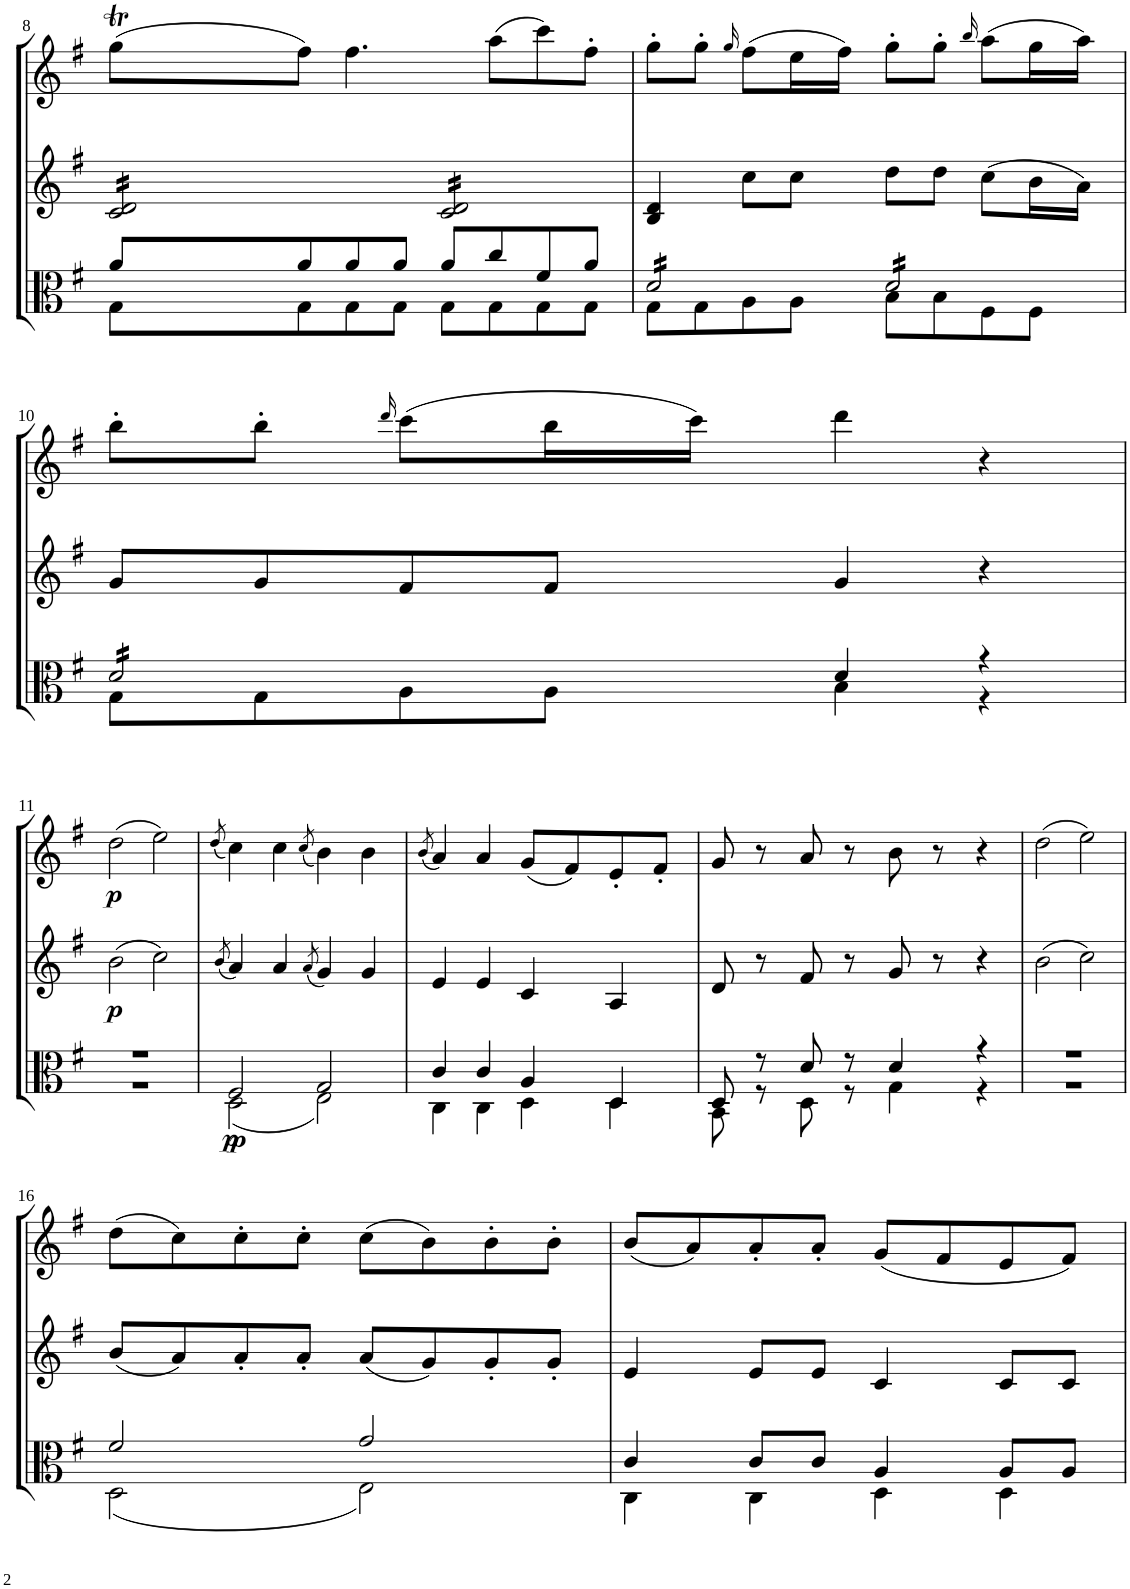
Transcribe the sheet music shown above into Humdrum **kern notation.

**kern	**dynam	**kern	**dynam	**kern	**dynam
*part3	*part3	*part2	*part2	*part1	*part1
*staff3	*staff3	*staff2	*staff2	*staff1	*staff1
*I"Viola/Violoncello	*	*I"Violino II	*	*I"Violino I	*
!!LO:PB:g=z
*clefC3	*	*clefG2	*	*clefG2	*
*k[f#]	*	*k[f#]	*	*k[f#]	*
*M4/4	*	*M4/4	*	*M4/4	*
*met(c)	*	*met(c)	*	*met(c)	*
=8	=8	=8	=8	=8	=8
*^	*	*	*	*^	*
*	*	*	*tremolo	*	*	*	*
8a/L	8G\L	.	16c/ 16d/LL	.	(8ggT\L	32gg!	.
.	.	.	.	.	.	32aa!	.
.	.	.	16c/ 16d/	.	.	16gg!	.
8a/	8G\	.	16c/ 16d/	.	8ff#\J)	2..ryy	.
.	.	.	16c/ 16d/	.	.	.	.
8a/	8G\	.	16c/ 16d/	.	4.ff#\	.	.
.	.	.	16c/ 16d/	.	.	.	.
8a/J	8G\J	.	16c/ 16d/	.	.	.	.
.	.	.	16c/ 16d/JJ	.	.	.	.
8a/L	8G\L	.	16c/ 16d/LL	.	.	.	.
.	.	.	16c/ 16d/	.	.	.	.
8cc/	8G\	.	16c/ 16d/	.	(8aa\L	.	.
.	.	.	16c/ 16d/	.	.	.	.
8f#/	8G\	.	16c/ 16d/	.	8ccc\)	.	.
.	.	.	16c/ 16d/	.	.	.	.
8a/J	8G\J	.	16c/ 16d/	.	8ff#'>\J	.	.
.	.	.	16c/ 16d/JJ	.	.	.	.
*	*	*	*Xtremolo	*	*	*	*
*	*	*	*	*	*v	*v	*
=9	=9	=9	=9	=9	=9	=9
*tremolo	*	*	*	*	*	*
16d/LL	8G\L	.	4B/ 4d/	.	8gg'\L	.
16d/	.	.	.	.	.	.
16d/	8G\	.	.	.	8gg'\J	.
16d/	.	.	.	.	.	.
.	.	.	.	.	16qgg/	.
16d/	8A\	.	8cc\L	.	(8ff#\L	.
16d/	.	.	.	.	.	.
16d/	8A\J	.	8cc\J	.	16ee\L	.
16d/JJ	.	.	.	.	16ff#\JJ)	.
16d/LL	8B\L	.	8dd\L	.	8gg'\L	.
16d/	.	.	.	.	.	.
16d/	8B\	.	8dd\J	.	8gg'\J	.
16d/	.	.	.	.	.	.
.	.	.	.	.	16qbb/	.
16d/	8F#\	.	(8cc\L	.	(8aa\L	.
16d/	.	.	.	.	.	.
16d/	8F#\J	.	16b\L	.	16gg\L	.
16d/JJ	.	.	16a\JJ)	.	16aa\JJ)	.
!!LO:LB:g=z
=10	=10	=10	=10	=10	=10	=10
16d/LL	8G\L	.	8g/L	.	8bb'\L	.
16d/	.	.	.	.	.	.
16d/	8G\	.	8g/	.	8bb'\J	.
16d/	.	.	.	.	.	.
.	.	.	.	.	16qddd/	.
16d/	8A\	.	8f#/	.	(8ccc\L	.
16d/	.	.	.	.	.	.
16d/	8A\J	.	8f#/J	.	16bb\L	.
16d/JJ	.	.	.	.	16ccc\JJ)	.
*Xtremolo	*	*	*	*	*	*
4d/	4B\	.	4g/	.	4ddd\	.
4r	4r	.	4r	.	4r	.
!!LO:LB:g=z
=11	=11	=11	=11	=11	=11	=11
!	!	!	!	!LO:DY:b	!	!LO:DY:b
1r	1r	.	(2b\	p	(2dd\	p
.	.	.	2cc\)	.	2ee\)	.
=12	=12	=12	=12	=12	=12	=12
.	.	.	(8qb/	.	(8qdd/	.
!	!	!LO:DY:b	!	!	!	!
!	!	!LO:DY:n=1:b	!	!	!	!
2F#/	(2D\	p p	4a/)	.	4cc\)	.
.	.	.	4a/	.	4cc\	.
.	.	.	(8qa/	.	(8qcc/	.
2G/	2E\)	.	4g/)	.	4b\)	.
.	.	.	4g/	.	4b\	.
=13	=13	=13	=13	=13	=13	=13
.	.	.	.	.	(8qb/	.
4c/	4C\	.	4e/	.	4a/)	.
4c/	4C\	.	4e/	.	4a/	.
4A/	4D\	.	4c/	.	(8g/L	.
.	.	.	.	.	8f#/)	.
4D/	4D\	.	4A/	.	8e'/	.
.	.	.	.	.	8f#'/J	.
=14	=14	=14	=14	=14	=14	=14
8D/	8BB\	.	8d/	.	8g/	.
8r	8r	.	8r	.	8r	.
8d/	8D\	.	8f#/	.	8a/	.
8r	8r	.	8r	.	8r	.
4d/	4G\	.	8g/	.	8b\	.
.	.	.	8r	.	8r	.
4r	4r	.	4r	.	4r	.
=15	=15	=15	=15	=15	=15	=15
1r	1r	.	(2b\	.	(2dd\	.
.	.	.	2cc\)	.	2ee\)	.
!!LO:LB:g=z
=16	=16	=16	=16	=16	=16	=16
2f#/	(2D\	.	(8b/L	.	(8dd\L	.
.	.	.	8a/)	.	8cc\)	.
.	.	.	8a'/	.	8cc'\	.
.	.	.	8a'/J	.	8cc'\J	.
2g/	2E\)	.	(8a/L	.	(8cc\L	.
.	.	.	8g/)	.	8b\)	.
.	.	.	8g'/	.	8b'\	.
.	.	.	8g'/J	.	8b'\J	.
=17	=17	=17	=17	=17	=17	=17
4c/	4C\	.	4e/	.	(8b/L	.
.	.	.	.	.	8a/)	.
8c/L	4C\	.	8e/L	.	8a'/	.
8c/J	.	.	8e/J	.	8a'/J	.
4A/	4D\	.	4c/	.	(8g/L	.
.	.	.	.	.	8f#/	.
8A/L	4D\	.	8c/L	.	8e/	.
8A/J	.	.	8c/J	.	8f#/J)	.
*v	*v	*	*	*	*	*
=	=	=	=	=	=
*-	*-	*-	*-	*-	*-
